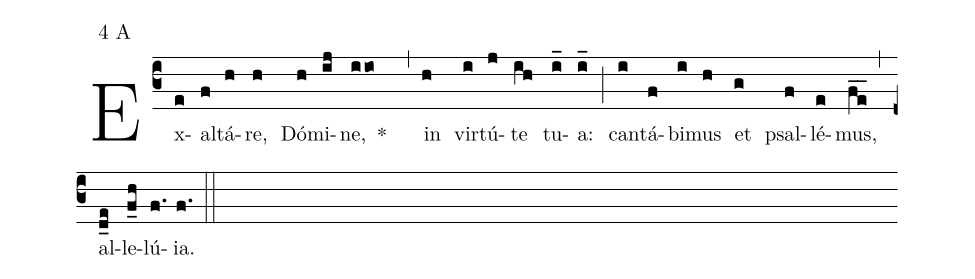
mode:4 A;
%%
(c3) Ex(e)al(f)tá(h)re,(h) Dó(h)mi(ij)ne,(iio)  *()(,) in(h) vir(i)tú(j)te(ih) tu(i_)a:(i_) (;) can(i)tá(f)bi(i)mus(h) et(g) psal(f)lé(e)mus,(fe__) (,)  al(d_e)le(f_h)lú(f.){ia}.(f.) (::)
